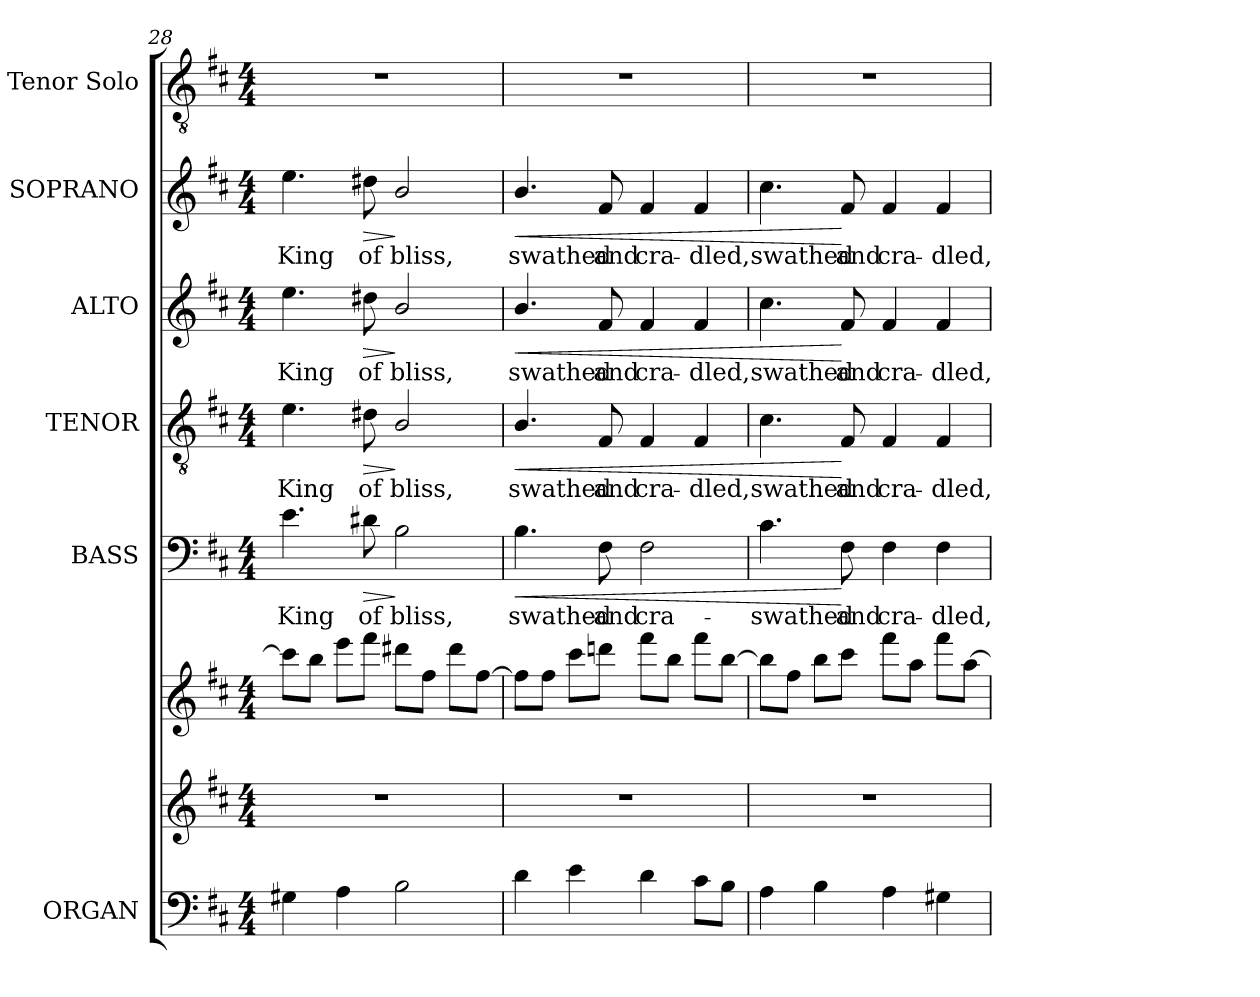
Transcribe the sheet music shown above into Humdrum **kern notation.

**kern	**kern	**kern	**kern	**text	**dynam	**kern	**text	**dynam	**kern	**text	**dynam	**kern	**text	**dynam	**kern
*part6	*part6	*part6	*part5	*part5	*part5	*part4	*part4	*part4	*part3	*part3	*part3	*part2	*part2	*part2	*part1
*staff8	*staff7	*staff6	*staff5	*staff5	*staff5	*staff4	*staff4	*staff4	*staff3	*staff3	*staff3	*staff2	*staff2	*staff2	*staff1
*I"ORGAN	*	*	*I"BASS	*	*	*I"TENOR	*	*	*I"ALTO	*	*	*I"SOPRANO	*	*	*I"Tenor Solo
*	*	*	*I'B.	*	*	*I'T.	*	*	*I'A.	*	*	*I'S.	*	*	*I'T. Solo
*clefF4	*clefG2	*clefG2	*clefF4	*	*	*clefGv2	*	*	*clefG2	*	*	*clefG2	*	*	*clefGv2
*	*	*	*	*	*	*ITrd7c12	*	*	*	*	*	*	*	*	*ITrd7c12
*k[f#c#]	*k[f#c#]	*k[f#c#]	*k[f#c#]	*	*	*k[f#c#]	*	*	*k[f#c#]	*	*	*k[f#c#]	*	*	*k[f#c#]
*D:	*D:	*D:	*D:	*	*	*D:	*	*	*D:	*	*	*D:	*	*	*D:
*M4/4	*M4/4	*M4/4	*M4/4	*	*	*M4/4	*	*	*M4/4	*	*	*M4/4	*	*	*M4/4
=28	=28	=28	=28	=28	=28	=28	=28	=28	=28	=28	=28	=28	=28	=28	=28
!	!	!	!	!LO:LY:b:color=#000000	!	!	!	!	!	!	!	!	!	!	!
!	!	!	!	!	!	!	!LO:LY:b:color=#000000	!	!	!	!	!	!	!	!
!	!	!	!	!	!	!	!	!	!	!LO:LY:b:color=#000000	!	!	!	!	!
!	!	!	!	!	!	!	!	!	!	!	!	!	!LO:LY:b:color=#000000	!	!
4G#Xi\	1r	8ccc#i\L]	4.ei\	King	.	4.Ei\	King	.	4.eei\	King	.	4.eei\	King	.	1r
.	.	8bbi\J	.	.	.	.	.	.	.	.	.	.	.	.	.
4Ai\	.	8eeei\L	.	.	.	.	.	.	.	.	.	.	.	.	.
!	!	!	!	!LO:LY:b:color=#000000	!LO:HP:b	!	!	!	!	!	!	!	!	!	!
!	!	!	!	!	!	!	!LO:LY:b:color=#000000	!LO:HP:b	!	!	!	!	!	!	!
!	!	!	!	!	!	!	!	!	!	!LO:LY:b:color=#000000	!LO:HP:b	!	!	!	!
!	!	!	!	!	!	!	!	!	!	!	!	!	!LO:LY:b:color=#000000	!LO:HP:b	!
.	.	8fff#i\J	8d#Xi\	of	>	8D#Xi\	of	>	8dd#Xi\	of	>	8dd#Xi\	of	>	.
!	!	!	!	!LO:LY:b:color=#000000	!	!	!	!	!	!	!	!	!	!	!
!	!	!	!	!	!	!	!LO:LY:b:color=#000000	!	!	!	!	!	!	!	!
!	!	!	!	!	!	!	!	!	!	!LO:LY:b:color=#000000	!	!	!	!	!
!	!	!	!	!	!	!	!	!	!	!	!	!	!LO:LY:b:color=#000000	!	!
2Bi\	.	8ddd#Xi\L	2Bi\	bliss,	]	2BBi/	bliss,	]	2bi/	bliss,	]	2bi/	bliss,	]	.
.	.	8ff#i\J	.	.	.	.	.	.	.	.	.	.	.	.	.
.	.	8ddd#i\L	.	.	.	.	.	.	.	.	.	.	.	.	.
.	.	[8ff#i\J	.	.	.	.	.	.	.	.	.	.	.	.	.
=29	=29	=29	=29	=29	=29	=29	=29	=29	=29	=29	=29	=29	=29	=29	=29
!	!	!	!	!LO:LY:b:color=#000000	!LO:HP:b	!	!	!	!	!	!	!	!	!	!
!	!	!	!	!	!	!	!LO:LY:b:color=#000000	!LO:HP:b	!	!	!	!	!	!	!
!	!	!	!	!	!	!	!	!	!	!LO:LY:b:color=#000000	!LO:HP:b	!	!	!	!
!	!	!	!	!	!	!	!	!	!	!	!	!	!LO:LY:b:color=#000000	!LO:HP:b	!
4di\	1r	8ff#i\L]	4.Bi\	swathed	<	4.BBi/	swathed	<	4.bi/	swathed	<	4.bi/	swathed	<	1r
.	.	8ff#i\J	.	.	.	.	.	.	.	.	.	.	.	.	.
4ei\	.	8ccc#i\L	.	.	.	.	.	.	.	.	.	.	.	.	.
!	!	!	!	!LO:LY:b:color=#000000	!	!	!	!	!	!	!	!	!	!	!
!	!	!	!	!	!	!	!LO:LY:b:color=#000000	!	!	!	!	!	!	!	!
!	!	!	!	!	!	!	!	!	!	!LO:LY:b:color=#000000	!	!	!	!	!
!	!	!	!	!	!	!	!	!	!	!	!	!	!LO:LY:b:color=#000000	!	!
.	.	8dddni\J	8F#i\	and	.	8FF#i/	and	.	8f#i/	and	.	8f#i/	and	.	.
!	!	!	!	!LO:LY:b:color=#000000	!	!	!	!	!	!	!	!	!	!	!
!	!	!	!	!	!	!	!LO:LY:b:color=#000000	!	!	!	!	!	!	!	!
!	!	!	!	!	!	!	!	!	!	!LO:LY:b:color=#000000	!	!	!	!	!
!	!	!	!	!	!	!	!	!	!	!	!	!	!LO:LY:b:color=#000000	!	!
4di\	.	8fff#i\L	2F#i\	cra-	.	4FF#i/	cra-	.	4f#i/	cra-	.	4f#i/	cra-	.	.
.	.	8bbi\J	.	.	.	.	.	.	.	.	.	.	.	.	.
!	!	!	!	!	!	!	!LO:LY:b:color=#000000	!	!	!	!	!	!	!	!
!	!	!	!	!	!	!	!	!	!	!LO:LY:b:color=#000000	!	!	!	!	!
!	!	!	!	!	!	!	!	!	!	!	!	!	!LO:LY:b:color=#000000	!	!
8c#i\L	.	8fff#i\L	.	.	.	4FF#i/	-dled,	.	4f#i/	-dled,	.	4f#i/	-dled,	.	.
8Bi\J	.	[8bbi\J	.	.	.	.	.	.	.	.	.	.	.	.	.
!!LO:LB:g=z
=30	=30	=30	=30	=30	=30	=30	=30	=30	=30	=30	=30	=30	=30	=30	=30
!	!	!	!	!LO:LY:b:color=#000000	!	!	!	!	!	!	!	!	!	!	!
!	!	!	!	!	!	!	!LO:LY:b:color=#000000	!	!	!	!	!	!	!	!
!	!	!	!	!	!	!	!	!	!	!LO:LY:b:color=#000000	!	!	!	!	!
!	!	!	!	!	!	!	!	!	!	!	!	!	!LO:LY:b:color=#000000	!	!
4Ai\	1r	8bbi\L]	4.c#i\	swathed	.	4.C#i\	swathed	.	4.cc#i\	swathed	.	4.cc#i\	swathed	.	1r
.	.	8ff#i\J	.	.	.	.	.	.	.	.	.	.	.	.	.
4Bi\	.	8bbi\L	.	.	.	.	.	.	.	.	.	.	.	.	.
!	!	!	!	!LO:LY:b:color=#000000	!	!	!	!	!	!	!	!	!	!	!
!	!	!	!	!	!	!	!LO:LY:b:color=#000000	!	!	!	!	!	!	!	!
!	!	!	!	!	!	!	!	!	!	!LO:LY:b:color=#000000	!	!	!	!	!
!	!	!	!	!	!	!	!	!	!	!	!	!	!LO:LY:b:color=#000000	!	!
.	.	8ccc#i\J	8F#i\	and	[	8FF#i/	and	[	8f#i/	and	[	8f#i/	and	[	.
!	!	!	!	!LO:LY:b:color=#000000	!	!	!	!	!	!	!	!	!	!	!
!	!	!	!	!	!	!	!LO:LY:b:color=#000000	!	!	!	!	!	!	!	!
!	!	!	!	!	!	!	!	!	!	!LO:LY:b:color=#000000	!	!	!	!	!
!	!	!	!	!	!	!	!	!	!	!	!	!	!LO:LY:b:color=#000000	!	!
4Ai\	.	8fff#i\L	4F#i\	cra-	.	4FF#i/	cra-	.	4f#i/	cra-	.	4f#i/	cra-	.	.
.	.	8aai\J	.	.	.	.	.	.	.	.	.	.	.	.	.
!	!	!	!	!LO:LY:b:color=#000000	!	!	!	!	!	!	!	!	!	!	!
!	!	!	!	!	!	!	!LO:LY:b:color=#000000	!	!	!	!	!	!	!	!
!	!	!	!	!	!	!	!	!	!	!LO:LY:b:color=#000000	!	!	!	!	!
!	!	!	!	!	!	!	!	!	!	!	!	!	!LO:LY:b:color=#000000	!	!
4G#Xi\	.	8fff#i\L	4F#i\	-dled,	.	4FF#i/	-dled,	.	4f#i/	-dled,	.	4f#i/	-dled,	.	.
.	.	[8aai\J	.	.	.	.	.	.	.	.	.	.	.	.	.
=	=	=	=	=	=	=	=	=	=	=	=	=	=	=	=
*-	*-	*-	*-	*-	*-	*-	*-	*-	*-	*-	*-	*-	*-	*-	*-
